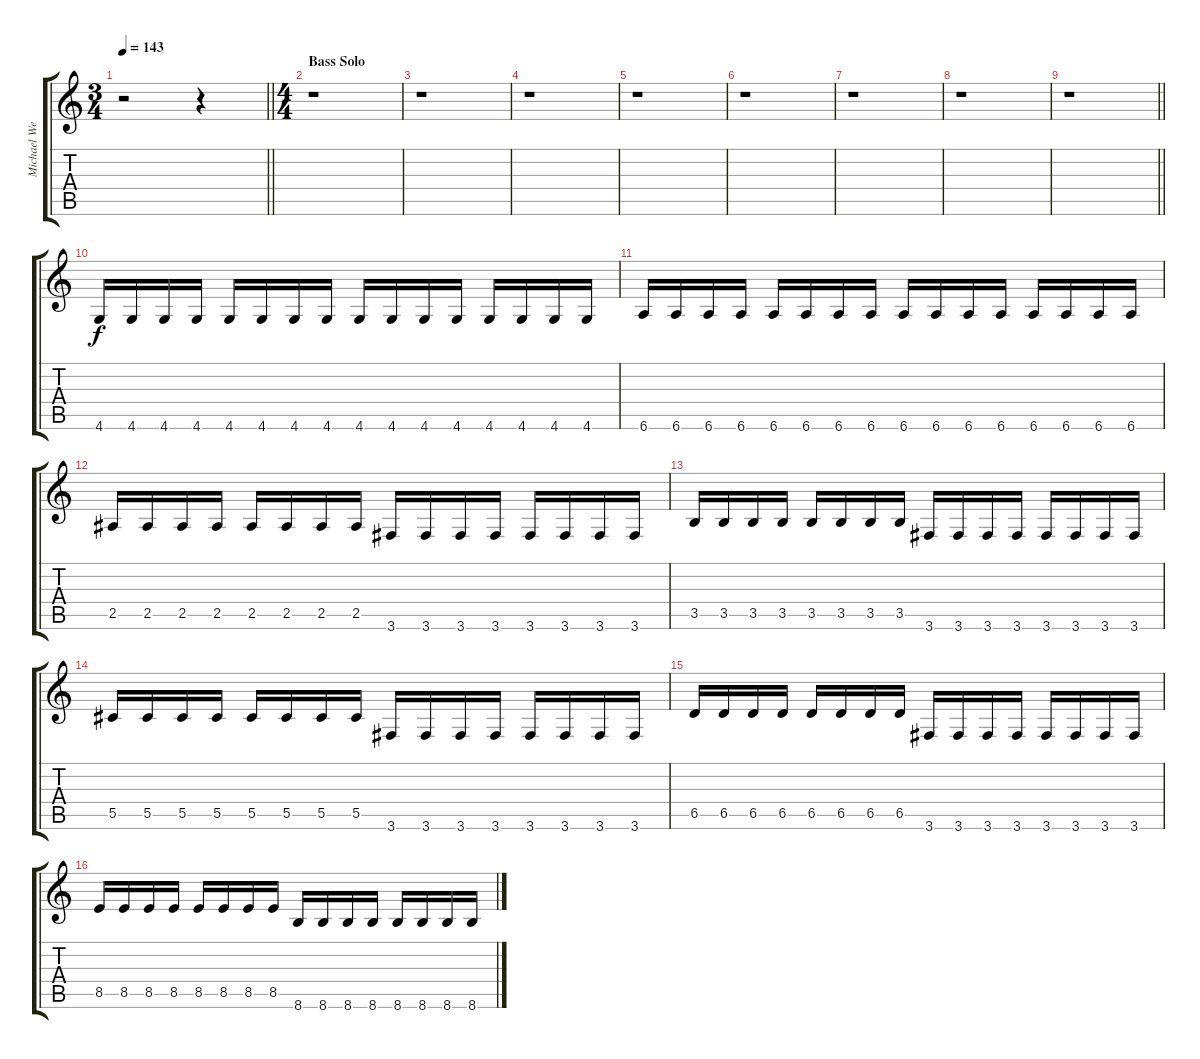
\track ("Michael Weikath" "Michael We") {instrument distortionguitar}
\staff {score tabs}
\tuning (Eb4 Bb3 Gb3 Db3 Ab2 Eb2) {hide}
\ts (3 4)
\tempo 143
\clef g2
\barLineRight lightlight
\ks c
r.2{dy mf} r.4 |
\ts (4 4)
\section ("" "Bass Solo")
r.1 |
r.1 |
r.1 |
r.1 |
r.1 |
r.1 |
r.1 |
\barLineRight lightlight
r.1 |
\section ("" "")
4.6.16{dy f volume 12 instrument distortionguitar} 4.6.16 4.6.16 4.6.16 4.6.16 4.6.16 4.6.16 4.6.16 4.6.16 4.6.16 4.6.16 4.6.16 4.6.16 4.6.16 4.6.16 4.6.16 |
6.6.16 6.6.16 6.6.16 6.6.16 6.6.16 6.6.16 6.6.16 6.6.16 6.6.16 6.6.16 6.6.16 6.6.16 6.6.16 6.6.16 6.6.16 6.6.16 |
2.5.16 2.5.16 2.5.16 2.5.16 2.5.16 2.5.16 2.5.16 2.5.16 3.6.16 3.6.16 3.6.16 3.6.16 3.6.16 3.6.16 3.6.16 3.6.16 |
3.5.16 3.5.16 3.5.16 3.5.16 3.5.16 3.5.16 3.5.16 3.5.16 3.6.16 3.6.16 3.6.16 3.6.16 3.6.16 3.6.16 3.6.16 3.6.16 |
5.5.16 5.5.16 5.5.16 5.5.16 5.5.16 5.5.16 5.5.16 5.5.16 3.6.16 3.6.16 3.6.16 3.6.16 3.6.16 3.6.16 3.6.16 3.6.16 |
6.5.16 6.5.16 6.5.16 6.5.16 6.5.16 6.5.16 6.5.16 6.5.16 3.6.16 3.6.16 3.6.16 3.6.16 3.6.16 3.6.16 3.6.16 3.6.16 |
8.5.16 8.5.16 8.5.16 8.5.16 8.5.16 8.5.16 8.5.16 8.5.16 8.6.16 8.6.16 8.6.16 8.6.16 8.6.16 8.6.16 8.6.16 8.6.16
